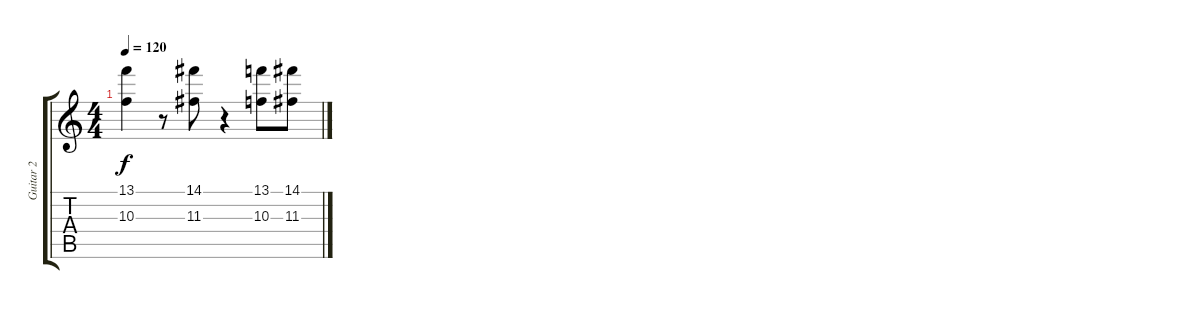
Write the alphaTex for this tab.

\track ("Guitar 2" "Guitar 2") {instrument electricguitarclean}
\staff {score tabs}
\tuning (E4 B3 G3 D3 A2 E2) {hide}
\ts (4 4)
\tempo 120
\clef g2
\ks c
(13.1 10.3).4{dy f} r.8 (14.1 11.3).8 r.4 (13.1 10.3).8 (14.1 11.3).8
